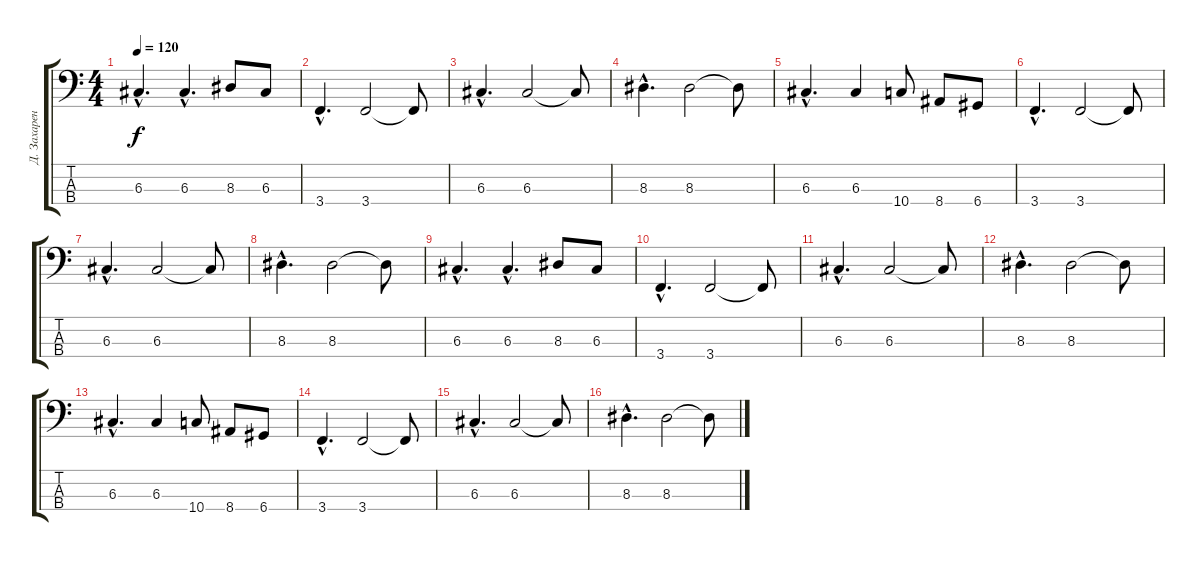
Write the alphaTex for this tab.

\track ("Д. Захаренков" "Д. Захарен") {instrument electricbassfinger}
\staff {score tabs}
\tuning (F2 C2 G1 D1) {hide}
\ts (4 4)
\tempo 120
\clef f4
\ks c
6.3{hac}.4{d dy f} 6.3{hac}.4{d} 8.3.8 6.3.8 |
3.4{hac}.4{d} 3.4.2 3.4{t}.8 |
6.3{hac}.4{d} 6.3.2 6.3{t}.8 |
8.3{hac}.4{d} 8.3.2 8.3{t}.8 |
6.3{hac}.4{d} 6.3.4 10.4.8 8.4.8 6.4.8 |
3.4{hac}.4{d} 3.4.2 3.4{t}.8 |
6.3{hac}.4{d} 6.3.2 6.3{t}.8 |
8.3{hac}.4{d} 8.3.2 8.3{t}.8 |
6.3{hac}.4{d} 6.3{hac}.4{d} 8.3.8 6.3.8 |
3.4{hac}.4{d} 3.4.2 3.4{t}.8 |
6.3{hac}.4{d} 6.3.2 6.3{t}.8 |
8.3{hac}.4{d} 8.3.2 8.3{t}.8 |
6.3{hac}.4{d} 6.3.4 10.4.8 8.4.8 6.4.8 |
3.4{hac}.4{d} 3.4.2 3.4{t}.8 |
6.3{hac}.4{d} 6.3.2 6.3{t}.8 |
8.3{hac}.4{d} 8.3.2 8.3{t}.8
